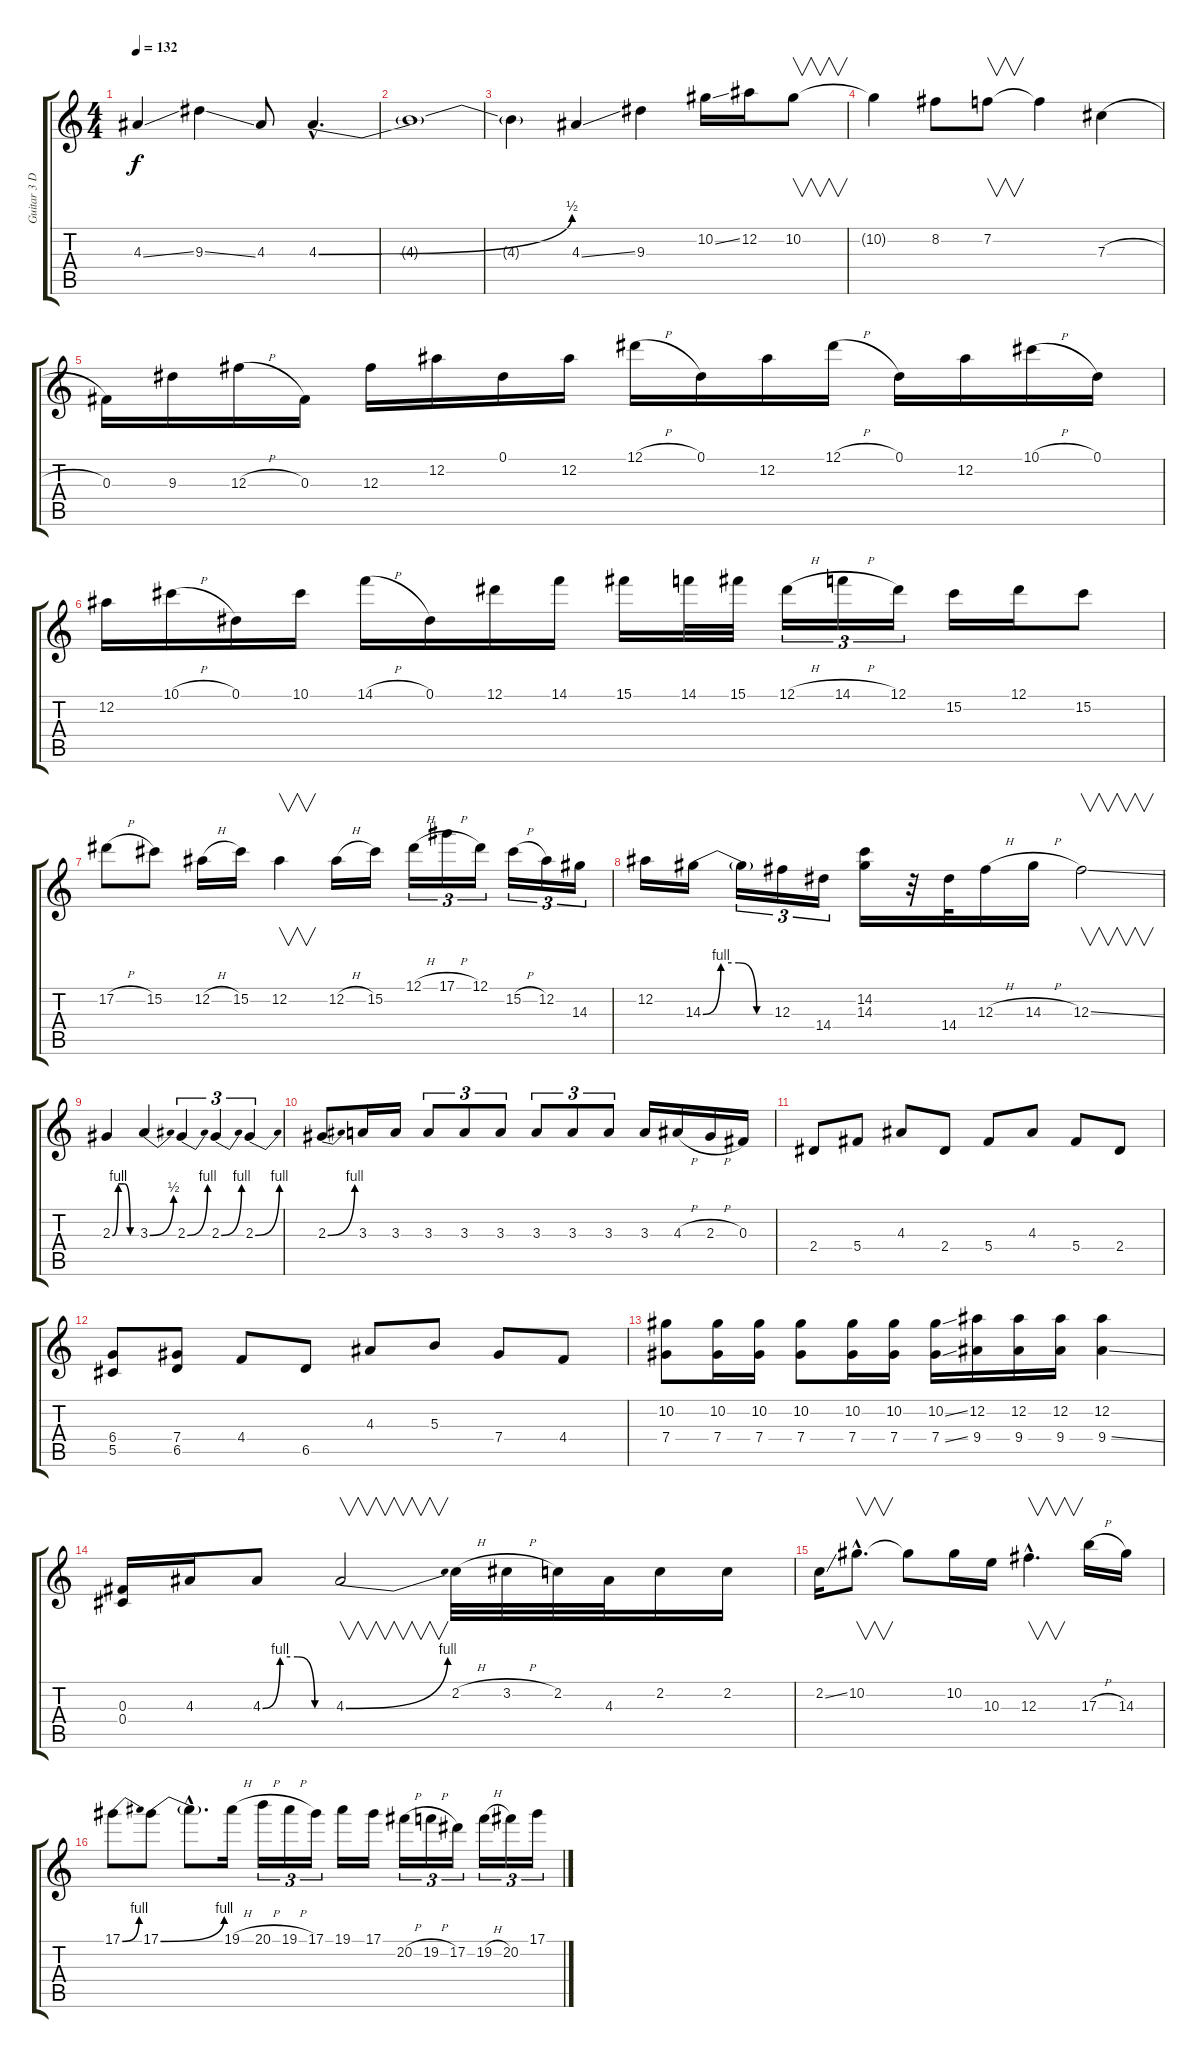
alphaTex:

\track ("Guitar 3 Dave Mustaine " "Guitar 3 D") {instrument distortionguitar}
\staff {score tabs}
\tuning (Eb4 Bb3 Gb3 Db3 Ab2 Eb2) {hide}
\ts (4 4)
\tempo 132
\clef g2
\ks c
4.3{ss}.4{dy f} 9.3{ss}.4 4.3.8 4.3{be (bend 0 0 60 2) hac}.4{d} |
4.3{t}.1 |
4.3{t}.4 4.3{ss}.4 9.3.4 10.2{ss}.16 12.2.16 10.2.8{v} |
10.2{t}.4 8.2.8 7.2.8{v} 7.2{t}.4 7.3{h}.4 |
0.3.16 9.3.16 12.3{h}.16 0.3.16 12.3.16 12.2.16 0.1.16 12.2.16 12.1{h}.16 0.1.16 12.2.16 12.1{h}.16 0.1.16 12.2.16 10.1{h}.16 0.1.16 |
12.2.16 10.1{h}.16 0.1.16 10.1.16 14.1{h}.16 0.1.16 12.1.16 14.1.16 15.1.16 14.1.32 15.1.32 12.1{h}.16{tu (3 2)} 14.1{h}.16{tu (3 2)} 12.1.16{tu (3 2)} 15.2.16 12.1.16 15.2.8 |
17.2{h}.8 15.2.8 12.2{h}.16 15.2.16 12.2.4{v} 12.2{h}.16 15.2.16 12.1{h}.16{tu (3 2)} 17.1{h}.16{tu (3 2)} 12.1.16{tu (3 2)} 15.2{h}.16{tu (3 2)} 12.2.16{tu (3 2)} 14.3.16{tu (3 2)} |
12.2.16 14.3{be (custom 0 0 15 4 30 4 45 0 60 0)}.16 14.3{t}.16{tu (3 2)} 12.3.16{tu (3 2)} 14.4.16{tu (3 2)} (14.2 14.3).16 r.32 14.4.32 12.3{h}.16 14.3{h}.16 12.3{ss}.2{v} |
2.3{be (custom 0 0 15 4 30 4 45 0 60 0)}.4 3.3{be (bend 0 0 60 2)}.4 2.3{be (bend 0 0 60 4)}.4{tu (3 2)} 2.3{be (bend 0 0 60 4)}.4{tu (3 2)} 2.3{be (bend 0 0 60 4)}.4{tu (3 2)} |
2.3{be (bend 0 0 60 4)}.8 3.3.16 3.3.16 3.3.8{tu (3 2)} 3.3.8{tu (3 2)} 3.3.8{tu (3 2)} 3.3.8{tu (3 2)} 3.3.8{tu (3 2)} 3.3.8{tu (3 2)} 3.3.16 4.3{h}.16 2.3{h}.16 0.3.16 |
2.4.8 5.4.8 4.3.8 2.4.8 5.4.8 4.3.8 5.4.8 2.4.8 |
(6.4 5.5).8 (7.4 6.5).8 4.4.8 6.5.8 4.3.8 5.3.8 7.4.8 4.4.8 |
(10.2 7.4).8 (10.2 7.4).16 (10.2 7.4).16 (10.2 7.4).8 (10.2 7.4).16 (10.2 7.4).16 (10.2{ss} 7.4{ss}).16 (12.2 9.4).16 (12.2 9.4).16 (12.2 9.4).16 (12.2 9.4{ss}).4 |
(0.3 0.4).16 4.3.16 4.3{be (custom 0 0 15 4 30 4 45 0 60 0)}.8 4.3{be (bend 0 0 60 4)}.2{v} 2.2{h}.32 3.2{h}.32 2.2.32 4.3.32 2.2.16 2.2.16 |
2.2{ss}.16 10.2{hac}.8{v d} 10.2{t}.8 10.2.16 10.3.16 12.3{hac}.4{v d} 17.3{h}.16 14.3.16 |
17.1{be (bend 0 0 60 4)}.8 17.1{be (bend 0 0 60 4)}.8 17.1{hac t}.8{d} 19.1{h}.16 20.1{h}.16{tu (3 2)} 19.1{h}.16{tu (3 2)} 17.1.16{tu (3 2)} 19.1.16 17.1.16 20.2{h}.16{tu (3 2)} 19.2{h}.16{tu (3 2)} 17.2.16{tu (3 2)} 19.2{h}.16{tu (3 2)} 20.2.16{tu (3 2)} 17.1.16{tu (3 2)}
